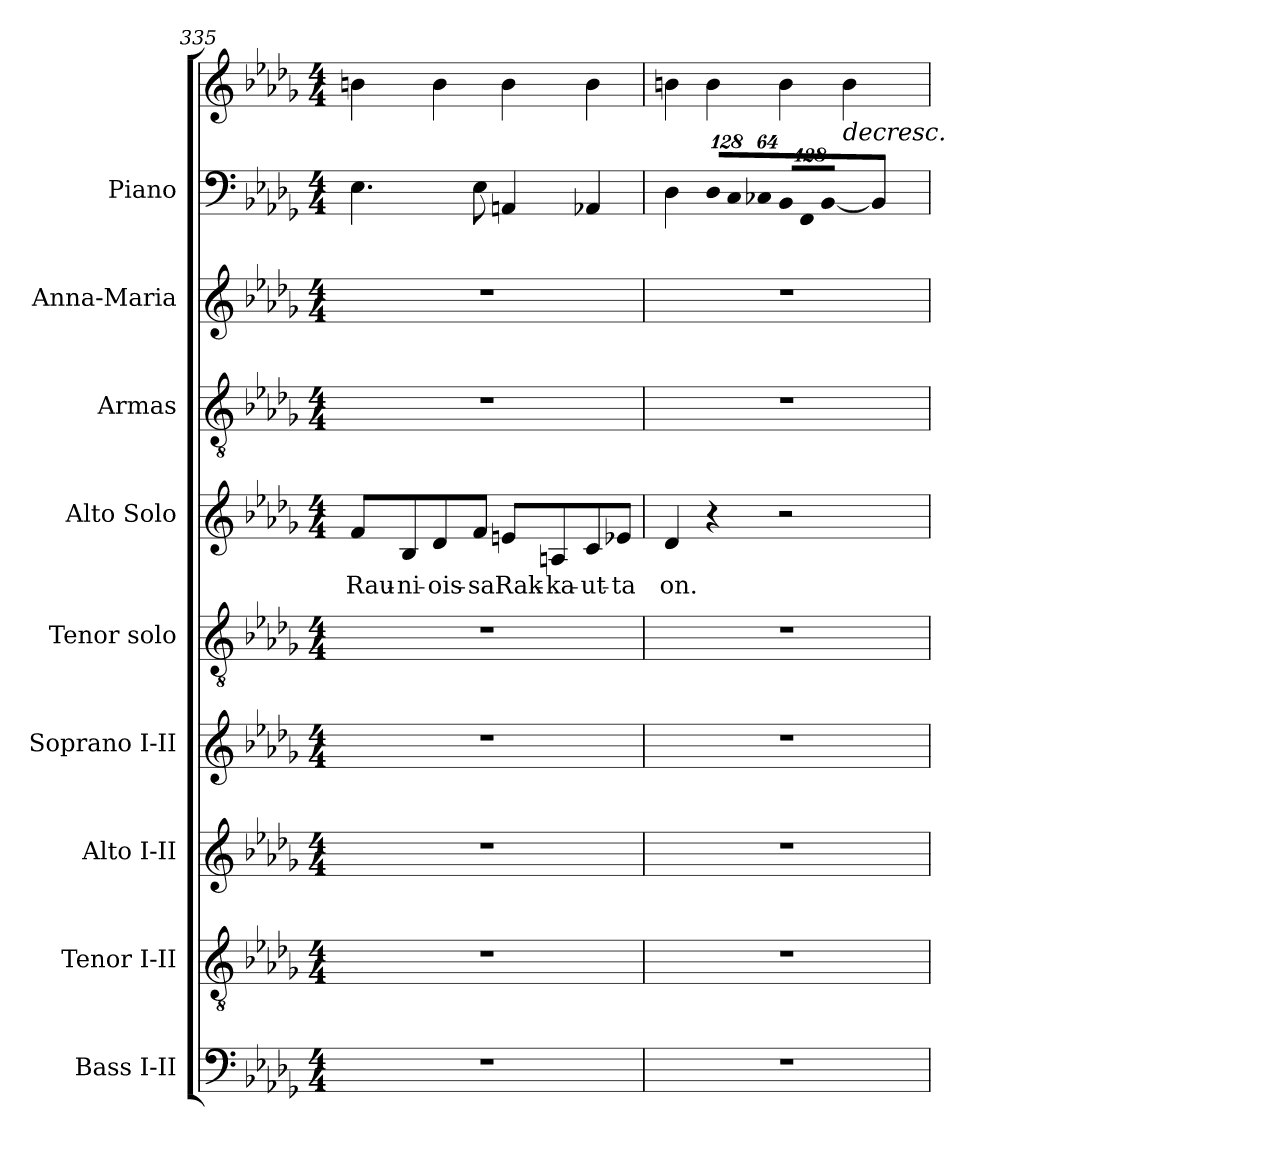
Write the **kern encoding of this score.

**kern	**kern	**kern	**kern	**kern	**kern	**text	**kern	**kern	**kern	**kern	**dynam
*part9	*part8	*part7	*part6	*part5	*part4	*part4	*part3	*part2	*part1	*part1	*part1
*staff10	*staff9	*staff8	*staff7	*staff6	*staff5	*staff5	*staff4	*staff3	*staff2	*staff1	*staff1/2
*I"Bass I-II	*I"Tenor I-II	*I"Alto I-II	*I"Soprano I-II	*I"Tenor solo	*I"Alto Solo	*	*I"Armas	*I"Anna-Maria	*I"Piano	*	*
*I'B.	*I'T.	*I'A.	*I'S.	*I'T. Solo	*I'A. Solo	*	*I'Armas	*I'A-M	*I'Pno.	*	*
*clefF4	*clefGv2	*clefG2	*clefG2	*clefGv2	*clefG2	*	*clefGv2	*clefG2	*clefF4	*clefG2	*
*	*ITrd7c12	*	*	*ITrd7c12	*	*	*ITrd7c12	*	*	*	*
*k[b-e-a-d-g-]	*k[b-e-a-d-g-]	*k[b-e-a-d-g-]	*k[b-e-a-d-g-]	*k[b-e-a-d-g-]	*k[b-e-a-d-g-]	*	*k[b-e-a-d-g-]	*k[b-e-a-d-g-]	*k[b-e-a-d-g-]	*k[b-e-a-d-g-]	*
*D-:	*D-:	*D-:	*D-:	*D-:	*D-:	*	*D-:	*D-:	*D-:	*D-:	*
*M4/4	*M4/4	*M4/4	*M4/4	*M4/4	*M4/4	*	*M4/4	*M4/4	*M4/4	*M4/4	*
=335	=335	=335	=335	=335	=335	=335	=335	=335	=335	=335	=335
!	!	!	!	!	!	!LO:LY:b:color=#000000	!	!	!	!	!
1r	1r	1r	1r	1r	8fi/L	Rau-	1r	1r	4.E-i\	4bi	.
!	!	!	!	!	!	!LO:LY:b:color=#000000	!	!	!	!	!
.	.	.	.	.	8B-i/	-ni-	.	.	.	.	.
!	!	!	!	!	!	!LO:LY:b:color=#000000	!	!	!	!	!
.	.	.	.	.	8d-i/	-ois-	.	.	.	4bi	.
!	!	!	!	!	!	!LO:LY:b:color=#000000	!	!	!	!	!
.	.	.	.	.	8fi/J	-sa	.	.	8E-i\	.	.
!	!	!	!	!	!	!LO:LY:b:color=#000000	!	!	!	!	!
.	.	.	.	.	8eni/L	Rak-	.	.	4AAni/	4bi	.
!	!	!	!	!	!	!LO:LY:b:color=#000000	!	!	!	!	!
.	.	.	.	.	8Ani/	-ka-	.	.	.	.	.
!	!	!	!	!	!	!LO:LY:b:color=#000000	!	!	!	!	!
.	.	.	.	.	8ci/	-ut-	.	.	4AA-Xi/	4bi	.
!	!	!	!	!	!	!LO:LY:b:color=#000000	!	!	!	!	!
.	.	.	.	.	8e-Xi/J	-ta	.	.	.	.	.
!!LO:PB:g=z
=336	=336	=336	=336	=336	=336	=336	=336	=336	=336	=336	=336
!	!	!	!	!	!	!LO:LY:b:color=#000000	!	!	!	!	!
1r	1r	1r	1r	1r	4d-i/	on.	1r	1r	4D-i\	4bi	.
*	*	*	*	*	*	*	*	*	*Xbrackettup	*	*
!	!	!	!	!	!	!	!	!	!LO:N:vis=8	!	!
.	.	.	.	.	4r	.	.	.	1024%85D-i/L	4bi	]
!	!	!	!	!	!	!	!	!	!LO:N:vis=8	!	!
.	.	.	.	.	.	.	.	.	1024%85Ci/	.	.
!	!	!	!	!	!	!	!	!	!LO:N:vis=8	!	!
.	.	.	.	.	.	.	.	.	512%43C-Xi/J	.	.
!	!	!	!	!	!	!	!	!	!LO:N:vis=8	!	!
.	.	.	.	.	2r	.	.	.	1024%85BB-i/L	4bi	.
!	!	!	!	!	!	!	!	!	!LO:N:vis=8	!	!
.	.	.	.	.	.	.	.	.	1024%85FFi/	.	.
!	!	!	!	!	!	!	!	!	!LO:N:vis=8	!	!
.	.	.	.	.	.	.	.	.	[<512%43BB-i/J	.	.
!	!	!	!	!	!	!	!	!	!	!	!LO:HP:b
.	.	.	.	.	.	.	.	.	4BB-i/]	4bi	>
=	=	=	=	=	=	=	=	=	=	=	=
*-	*-	*-	*-	*-	*-	*-	*-	*-	*-	*-	*-
